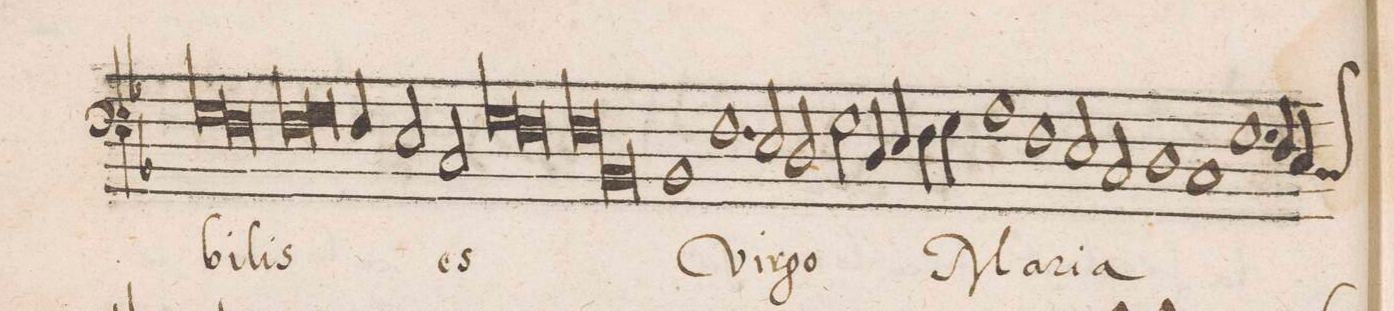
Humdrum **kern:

**kern	**text
*I"BASSVS	*
*clefF4	*
*k[b-]	*
*met(C|)	*
*M2/1	*
*lig	*
1G	-bi-
=9-	=9-
1F	.
*Xlig	*
*lig	*
1F	-lis
=10-	=10-
*col	*
2.G\	.
*Xlig	*
4F/	.
*Xcol	*
2E/	.
2C/	es
=11-	=11-
*lig	*
1G	.
1F	.
*Xlig	*
=12-	=12-
*lig	*
1F	.
1BB-	.
*Xlig	*
=13-	=13-
1BB-	.
1.F	Vir-
=14-	=14-
2E/	.
2D/	-go
2G\	.
=15-	=15-
4D/	.
4E/	.
4F\	.
4G\	.
1A	Ma-
=16-	=16-
1F	.
2E/	-ri-
2C/	-a
=17-	=17-
1D	.
1C	.
=18-	=18-
1.G	.
4F/	.
*custos:D	*
4E/	.
*-	*-
